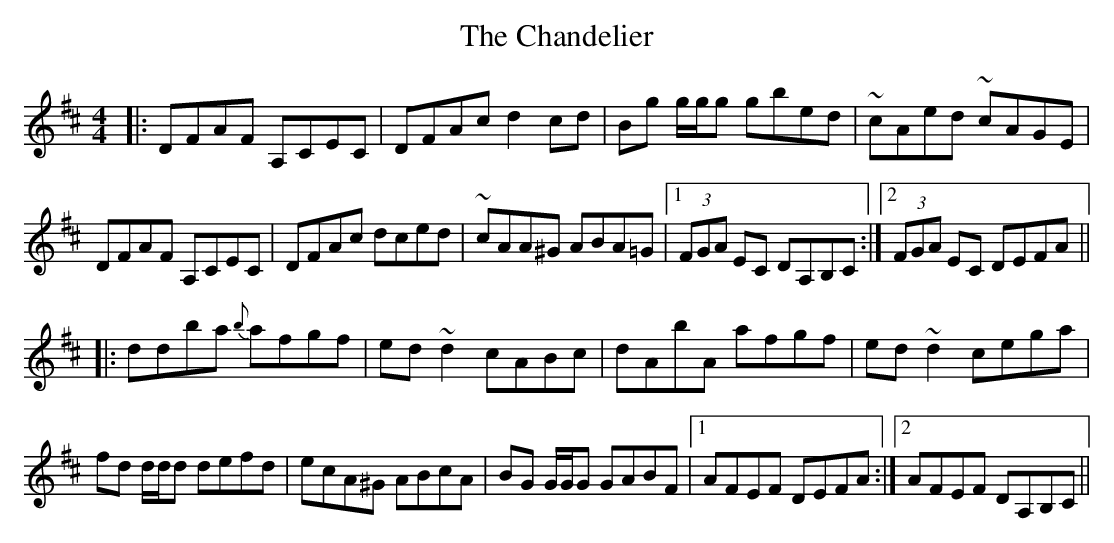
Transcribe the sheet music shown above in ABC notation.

X:1
T: The Chandelier
M: 4/4
L: 1/8
K: Dmaj
|:DFAF A,CEC|DFAc d2cd|Bg g/g/g gbed|~cAed ~cAGE|
DFAF A,CEC|DFAc dced|~cAA^G ABA=G|1 (3FGA EC DA,B,C:|2 (3FGA EC DEFA||
|:ddba {b}afgf|ed ~d2 cABc|dAbA afgf|ed ~d2 cega|
fd d/d/d defd|ecA^G ABcA|BG G/G/G GABF|1 AFEF DEFA:|2 AFEF DA,B,C||
